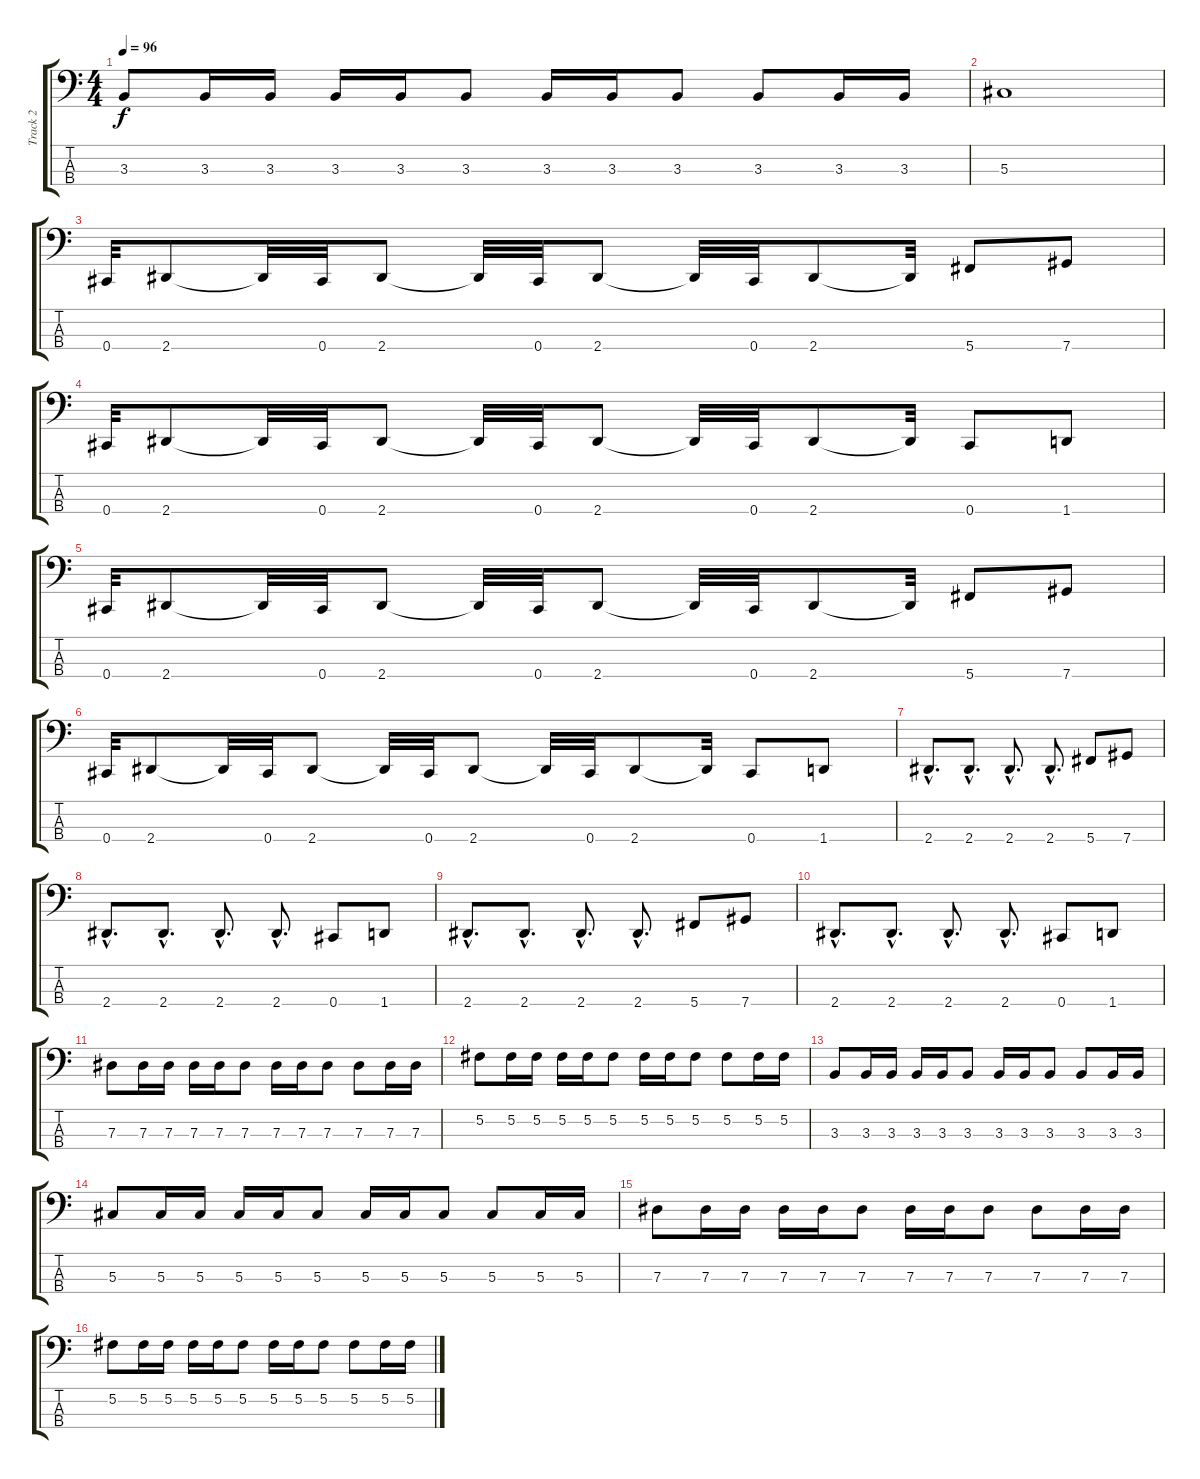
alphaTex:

\track ("Track 2" "Track 2") {instrument electricbassfinger}
\staff {score tabs}
\tuning (Gb2 Db2 Ab1 Db1) {hide}
\ts (4 4)
\tempo 96
\clef f4
\ks c
3.3.8{dy f} 3.3.16 3.3.16 3.3.16 3.3.16 3.3.8 3.3.16 3.3.16 3.3.8 3.3.8 3.3.16 3.3.16 |
5.3.1 |
0.4.32 2.4.8 2.4{t}.32 0.4.32 2.4.8 2.4{t}.32 0.4.32 2.4.8 2.4{t}.32 0.4.32 2.4.8 2.4{t}.32 5.4.8 7.4.8 |
0.4.32 2.4.8 2.4{t}.32 0.4.32 2.4.8 2.4{t}.32 0.4.32 2.4.8 2.4{t}.32 0.4.32 2.4.8 2.4{t}.32 0.4.8 1.4.8 |
0.4.32 2.4.8 2.4{t}.32 0.4.32 2.4.8 2.4{t}.32 0.4.32 2.4.8 2.4{t}.32 0.4.32 2.4.8 2.4{t}.32 5.4.8 7.4.8 |
0.4.32 2.4.8 2.4{t}.32 0.4.32 2.4.8 2.4{t}.32 0.4.32 2.4.8 2.4{t}.32 0.4.32 2.4.8 2.4{t}.32 0.4.8 1.4.8 |
2.4{hac}.8{d} 2.4{hac}.8{d} 2.4{hac}.8{d} 2.4{hac}.8{d} 5.4.8 7.4.8 |
2.4{hac}.8{d} 2.4{hac}.8{d} 2.4{hac}.8{d} 2.4{hac}.8{d} 0.4.8 1.4.8 |
2.4{hac}.8{d} 2.4{hac}.8{d} 2.4{hac}.8{d} 2.4{hac}.8{d} 5.4.8 7.4.8 |
2.4{hac}.8{d} 2.4{hac}.8{d} 2.4{hac}.8{d} 2.4{hac}.8{d} 0.4.8 1.4.8 |
7.3.8 7.3.16 7.3.16 7.3.16 7.3.16 7.3.8 7.3.16 7.3.16 7.3.8 7.3.8 7.3.16 7.3.16 |
5.2.8 5.2.16 5.2.16 5.2.16 5.2.16 5.2.8 5.2.16 5.2.16 5.2.8 5.2.8 5.2.16 5.2.16 |
3.3.8 3.3.16 3.3.16 3.3.16 3.3.16 3.3.8 3.3.16 3.3.16 3.3.8 3.3.8 3.3.16 3.3.16 |
5.3.8 5.3.16 5.3.16 5.3.16 5.3.16 5.3.8 5.3.16 5.3.16 5.3.8 5.3.8 5.3.16 5.3.16 |
7.3.8 7.3.16 7.3.16 7.3.16 7.3.16 7.3.8 7.3.16 7.3.16 7.3.8 7.3.8 7.3.16 7.3.16 |
5.2.8 5.2.16 5.2.16 5.2.16 5.2.16 5.2.8 5.2.16 5.2.16 5.2.8 5.2.8 5.2.16 5.2.16
